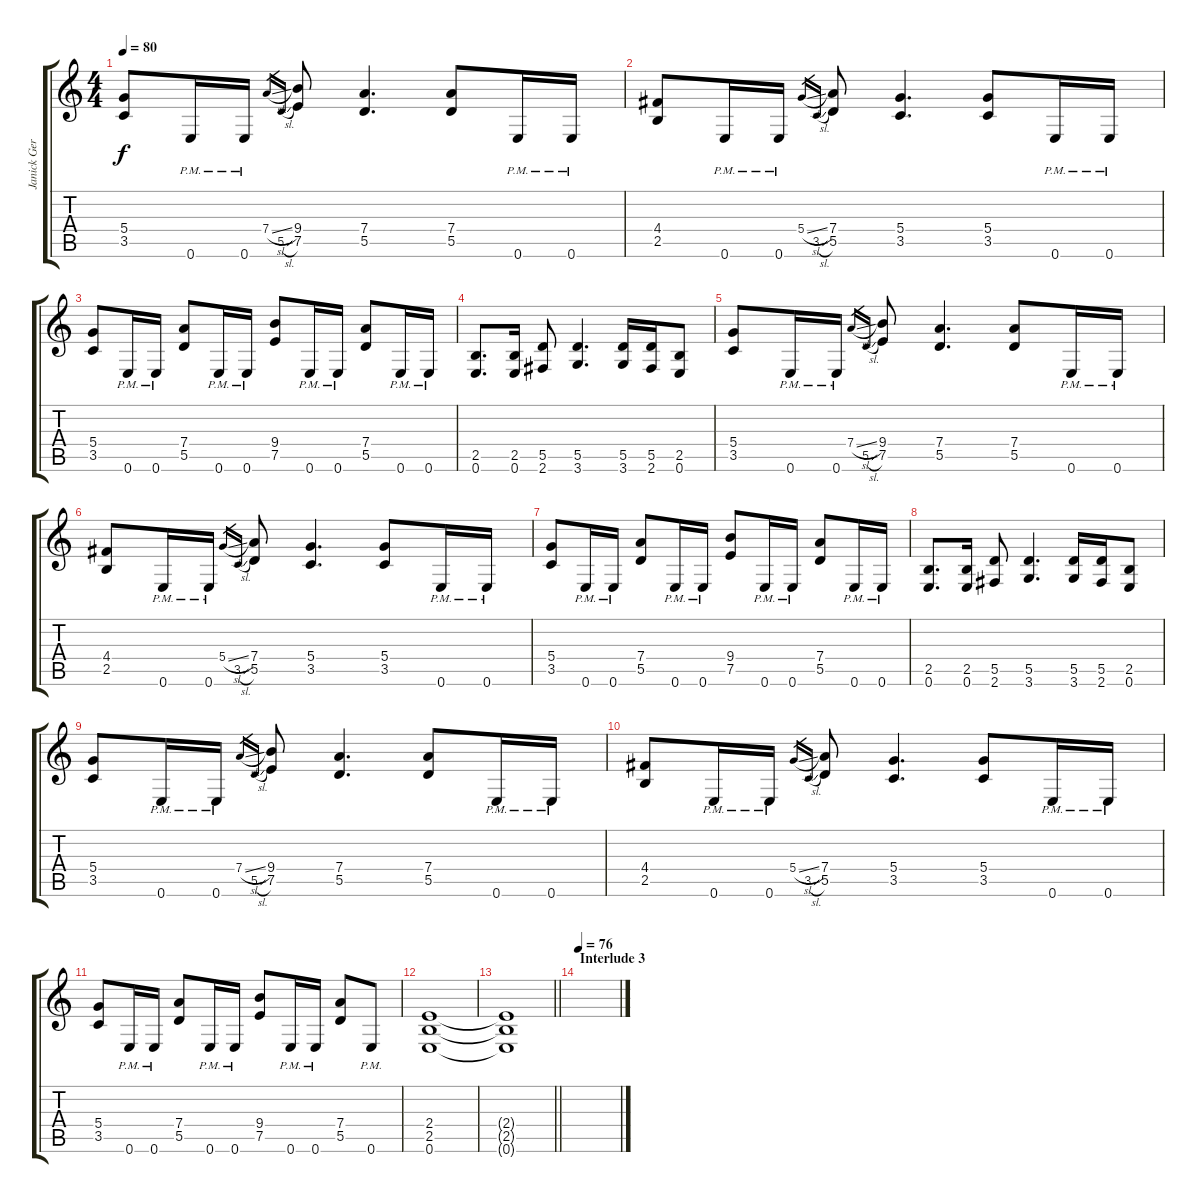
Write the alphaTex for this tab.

\track ("Janick Gers" "Janick Ger") {instrument overdrivenguitar}
\staff {score tabs}
\tuning (E4 B3 G3 D3 A2 E2) {hide}
\ts (4 4)
\tempo 80
\clef g2
\ks c
(5.4 3.5).8{dy f} 0.6{pm}.16 0.6{pm}.16 7.4{sl}.16{gr} 5.5{sl}.16{gr} (9.4 7.5).8 (7.4 5.5).4{d} (7.4 5.5).8 0.6{pm}.16 0.6{pm}.16 |
(4.4 2.5).8 0.6{pm}.16 0.6{pm}.16 5.4{sl}.16{gr} 3.5{sl}.16{gr} (7.4 5.5).8 (5.4 3.5).4{d} (5.4 3.5).8 0.6{pm}.16 0.6{pm}.16 |
(5.4 3.5).8 0.6{pm}.16 0.6{pm}.16 (7.4 5.5).8 0.6{pm}.16 0.6{pm}.16 (9.4 7.5).8 0.6{pm}.16 0.6{pm}.16 (7.4 5.5).8 0.6{pm}.16 0.6{pm}.16 |
(2.5 0.6).8{d} (2.5 0.6).16 (5.5 2.6).8 (5.5 3.6).4{d} (5.5 3.6).16 (5.5 2.6).16 (2.5 0.6).8 |
(5.4 3.5).8 0.6{pm}.16 0.6{pm}.16 7.4{sl}.16{gr} 5.5{sl}.16{gr} (9.4 7.5).8 (7.4 5.5).4{d} (7.4 5.5).8 0.6{pm}.16 0.6{pm}.16 |
(4.4 2.5).8 0.6{pm}.16 0.6{pm}.16 5.4{sl}.16{gr} 3.5{sl}.16{gr} (7.4 5.5).8 (5.4 3.5).4{d} (5.4 3.5).8 0.6{pm}.16 0.6{pm}.16 |
(5.4 3.5).8 0.6{pm}.16 0.6{pm}.16 (7.4 5.5).8 0.6{pm}.16 0.6{pm}.16 (9.4 7.5).8 0.6{pm}.16 0.6{pm}.16 (7.4 5.5).8 0.6{pm}.16 0.6{pm}.16 |
(2.5 0.6).8{d} (2.5 0.6).16 (5.5 2.6).8 (5.5 3.6).4{d} (5.5 3.6).16 (5.5 2.6).16 (2.5 0.6).8 |
(5.4 3.5).8 0.6{pm}.16 0.6{pm}.16 7.4{sl}.16{gr} 5.5{sl}.16{gr} (9.4 7.5).8 (7.4 5.5).4{d} (7.4 5.5).8 0.6{pm}.16 0.6{pm}.16 |
(4.4 2.5).8 0.6{pm}.16 0.6{pm}.16 5.4{sl}.16{gr} 3.5{sl}.16{gr} (7.4 5.5).8 (5.4 3.5).4{d} (5.4 3.5).8 0.6{pm}.16 0.6{pm}.16 |
(5.4 3.5).8 0.6{pm}.16 0.6{pm}.16 (7.4 5.5).8 0.6{pm}.16 0.6{pm}.16 (9.4 7.5).8 0.6{pm}.16 0.6{pm}.16 (7.4 5.5).8 0.6{pm}.8 |
(2.4 2.5 0.6).1 |
\barLineRight lightlight
(2.4{t} 2.5{t} 0.6{t}).1 |
\section ("" "Interlude 3")
\tempo 76
